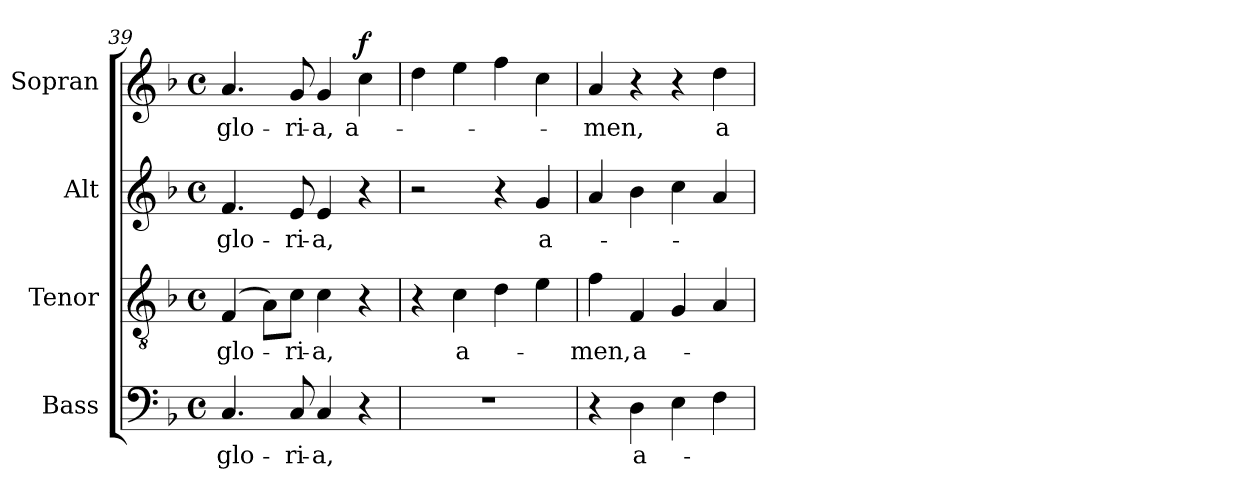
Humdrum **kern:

**kern	**text	**kern	**text	**kern	**text	**kern	**text	**dynam
*part4	*part4	*part3	*part3	*part2	*part2	*part1	*part1	*part1
*staff4	*staff4	*staff3	*staff3	*staff2	*staff2	*staff1	*staff1	*staff1
*I"Bass	*	*I"Tenor	*	*I"Alt	*	*I"Sopran	*	*
*I'B.	*	*I'T.	*	*I'A.	*	*I'S.	*	*
!!LO:PB:g=z
*clefF4	*	*clefGv2	*	*clefG2	*	*clefG2	*	*
*k[b-]	*	*k[b-]	*	*k[b-]	*	*k[b-]	*	*
*F:	*	*F:	*	*F:	*	*F:	*	*
*M4/4	*	*M4/4	*	*M4/4	*	*M4/4	*	*
*met(c)	*	*met(c)	*	*met(c)	*	*met(c)	*	*
=39	=39	=39	=39	=39	=39	=39	=39	=39
!	!LO:LY:b	!	!LO:LY:b	!	!LO:LY:b	!	!LO:LY:b	!
4.C/	glo-	(<4F/	glo-	4.f/	glo-	4.a/	glo-	.
.	.	8A\L)	.	.	.	.	.	.
!	!LO:LY:b	!	!LO:LY:b	!	!LO:LY:b	!	!LO:LY:b	!
8C/	-ri-	8c\J	-ri-	8e/	-ri-	8g/	-ri-	.
!	!LO:LY:b	!	!LO:LY:b	!	!LO:LY:b	!	!LO:LY:b	!
4C/	-a,	4c\	-a,	4e/	-a,	4g/	-a,	.
!	!	!	!	!	!	!	!LO:LY:b	!LO:DY:a
4r	.	4r	.	4r	.	4cc\	a-	f
=40	=40	=40	=40	=40	=40	=40	=40	=40
1r	.	4r	.	2r	.	4dd\	.	.
!	!	!	!LO:LY:b	!	!	!	!	!
.	.	4c\	a-	.	.	4ee\	.	.
.	.	4d\	.	4r	.	4ff\	.	.
!	!	!	!	!	!LO:LY:b	!	!	!
.	.	4e\	.	4g/	a-	4cc\	.	.
=41	=41	=41	=41	=41	=41	=41	=41	=41
!	!	!	!LO:LY:b	!	!	!	!LO:LY:b	!
4r	.	4f\	-men,	4a/	.	4a/	-men,	.
!	!LO:LY:b	!	!LO:LY:b	!	!	!	!	!
4D\	a-	4F/	a-	4b-\	.	4r	.	.
4E\	.	4G/	.	4cc\	.	4r	.	.
!	!	!	!	!	!	!	!LO:LY:b	!
4F\	.	4A/	.	4a/	.	4dd\	a-	.
=	=	=	=	=	=	=	=	=
*-	*-	*-	*-	*-	*-	*-	*-	*-
